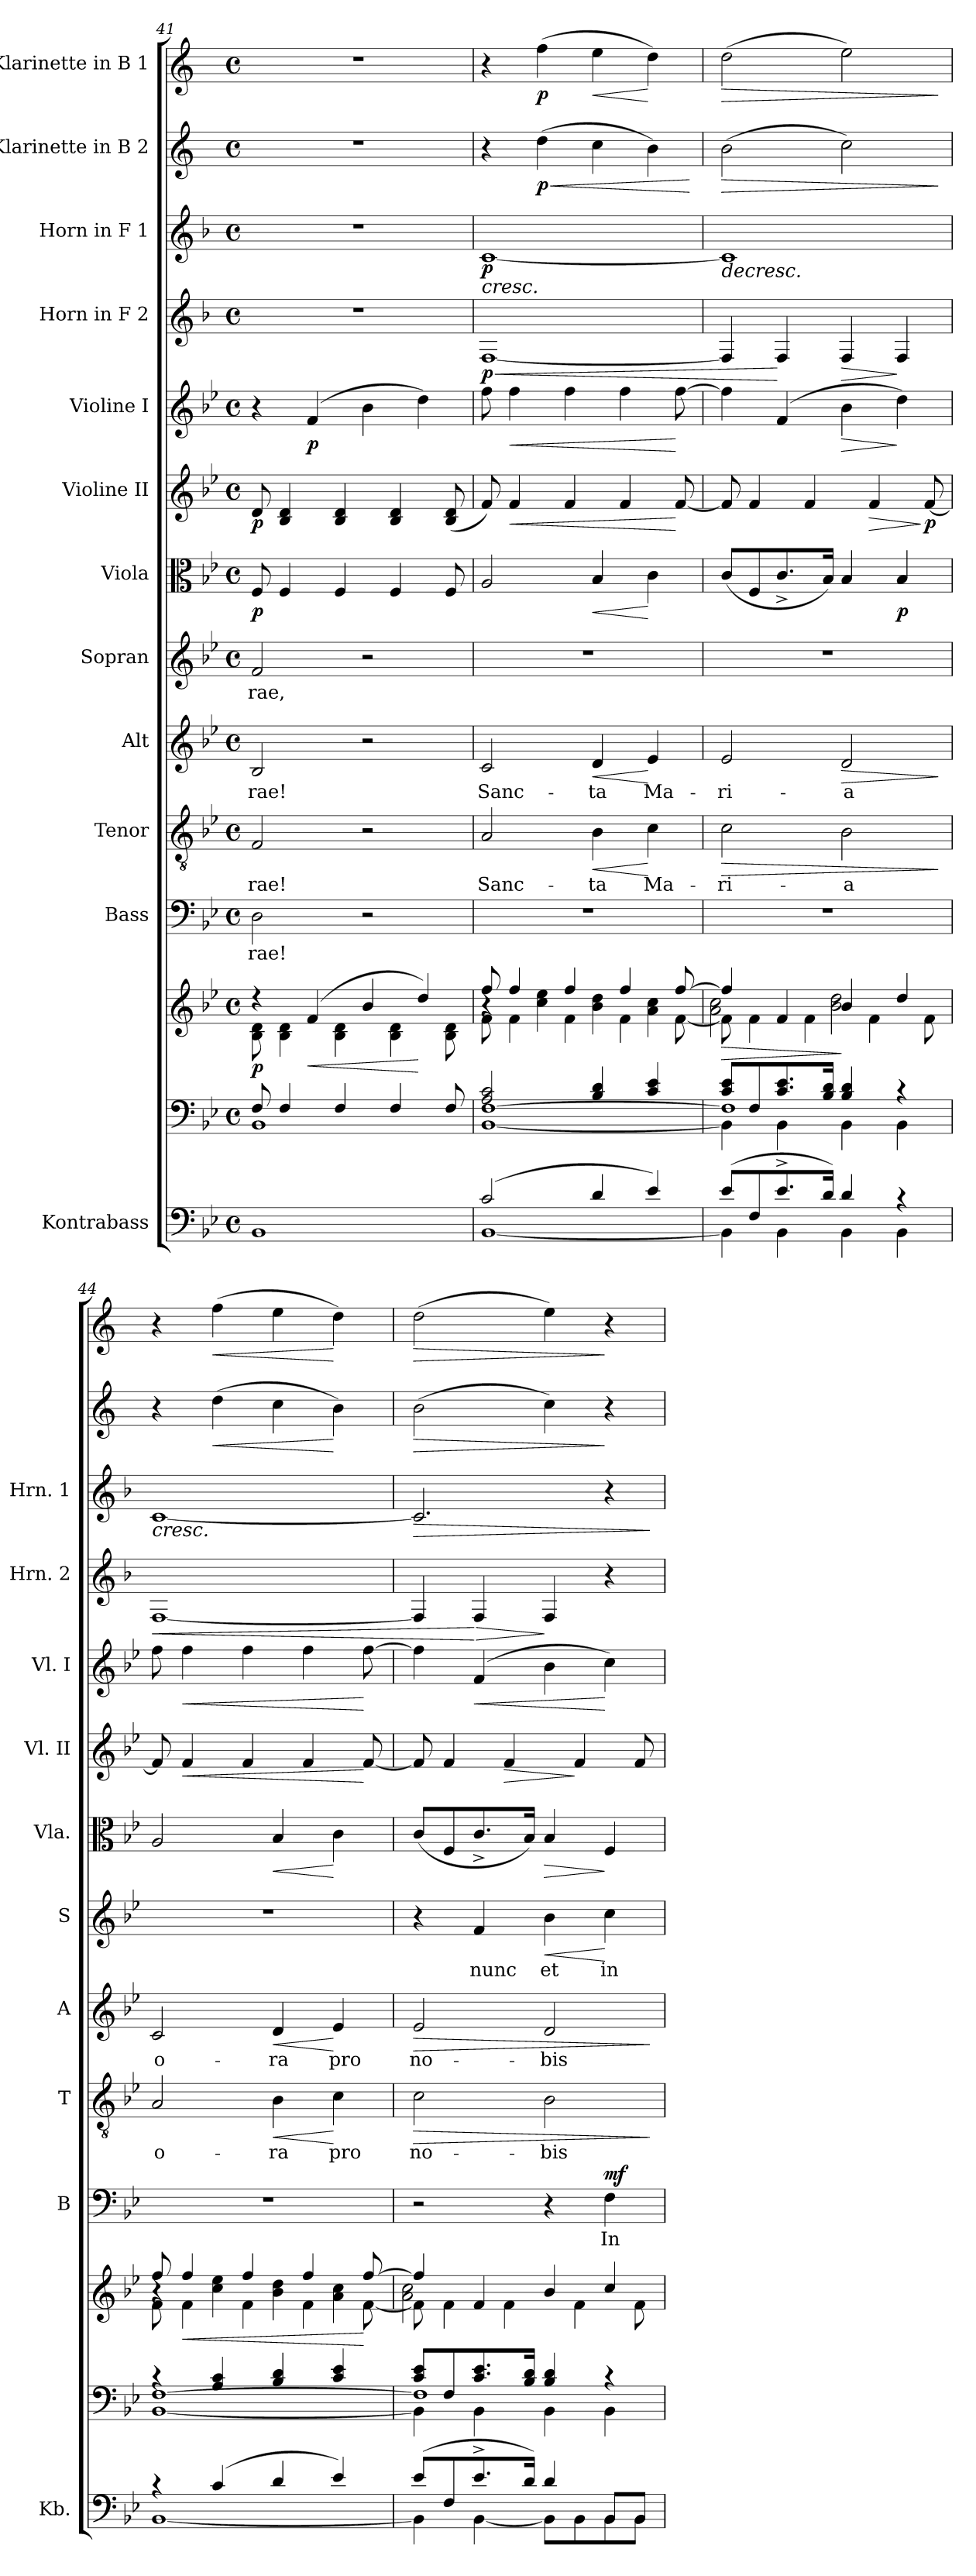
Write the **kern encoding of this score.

**kern	**kern	**kern	**dynam	**kern	**text	**dynam	**kern	**text	**dynam	**kern	**text	**dynam	**kern	**text	**dynam	**kern	**dynam	**kern	**dynam	**kern	**dynam	**kern	**dynam	**kern	**dynam	**kern	**dynam	**kern	**dynam
*part13	*part12	*part12	*part12	*part11	*part11	*part11	*part10	*part10	*part10	*part9	*part9	*part9	*part8	*part8	*part8	*part7	*part7	*part6	*part6	*part5	*part5	*part4	*part4	*part3	*part3	*part2	*part2	*part1	*part1
*staff14	*staff13	*staff12	*staff12/13	*staff11	*staff11	*staff11	*staff10	*staff10	*staff10	*staff9	*staff9	*staff9	*staff8	*staff8	*staff8	*staff7	*staff7	*staff6	*staff6	*staff5	*staff5	*staff4	*staff4	*staff3	*staff3	*staff2	*staff2	*staff1	*staff1
*I"Kontrabass	*	*	*	*I"Bass	*	*	*I"Tenor	*	*	*I"Alt	*	*	*I"Sopran	*	*	*I"Viola	*	*I"Violine II	*	*I"Violine I	*	*I"Horn in F 2	*	*I"Horn in F 1	*	*I"Klarinette in B 2	*	*I"Klarinette in B 1	*
*I'Kb.	*	*	*	*I'B	*	*	*I'T	*	*	*I'A	*	*	*I'S	*	*	*I'Vla.	*	*I'Vl. II	*	*I'Vl. I	*	*I'Hrn. 2	*	*I'Hrn. 1	*	*	*	*	*
*clefF4	*clefF4	*clefG2	*	*clefF4	*	*	*clefGv2	*	*	*clefG2	*	*	*clefG2	*	*	*clefC3	*	*clefG2	*	*clefG2	*	*clefG2	*	*clefG2	*	*clefG2	*	*clefG2	*
*ITrd7c12	*	*	*	*	*	*	*	*	*	*	*	*	*	*	*	*	*	*	*	*	*	*ITrd4c7	*	*ITrd4c7	*	*ITrd1c2	*	*ITrd1c2	*
*k[b-e-]	*k[b-e-]	*k[b-e-]	*	*k[b-e-]	*	*	*k[b-e-]	*	*	*k[b-e-]	*	*	*k[b-e-]	*	*	*k[b-e-]	*	*k[b-e-]	*	*k[b-e-]	*	*k[b-e-]	*	*k[b-e-]	*	*k[b-e-]	*	*k[b-e-]	*
*B-:	*B-:	*B-:	*	*B-:	*	*	*B-:	*	*	*B-:	*	*	*B-:	*	*	*B-:	*	*B-:	*	*B-:	*	*B-:	*	*B-:	*	*B-:	*	*B-:	*
*M4/4	*M4/4	*M4/4	*	*M4/4	*	*	*M4/4	*	*	*M4/4	*	*	*M4/4	*	*	*M4/4	*	*M4/4	*	*M4/4	*	*M4/4	*	*M4/4	*	*M4/4	*	*M4/4	*
*met(c)	*met(c)	*met(c)	*	*met(c)	*	*	*met(c)	*	*	*met(c)	*	*	*met(c)	*	*	*met(c)	*	*met(c)	*	*met(c)	*	*met(c)	*	*met(c)	*	*met(c)	*	*met(c)	*
=41	=41	=41	=41	=41	=41	=41	=41	=41	=41	=41	=41	=41	=41	=41	=41	=41	=41	=41	=41	=41	=41	=41	=41	=41	=41	=41	=41	=41	=41
*	*^	*^	*	*	*	*	*	*	*	*	*	*	*	*	*	*	*	*	*	*	*	*	*	*	*	*	*	*	*
!	!	!	!	!	!LO:DY:b	!	!LO:LY:b	!	!	!LO:LY:b	!	!	!LO:LY:b	!	!	!LO:LY:b	!	!	!LO:DY:b	!	!LO:DY:b	!	!	!	!	!	!	!	!	!	!
1BBB-	8F/	1BB-	4rcc	8B-\ 8d\	p	2D\	-rae!	.	2F/	-rae!	.	2B-/	-rae!	.	2f/	-rae,	.	8F/	p	8d/	p	4r	.	1r	.	1r	.	1r	.	1r	.
.	4F/	.	.	4B-\ 4d\	.	.	.	.	.	.	.	.	.	.	.	.	.	4F/	.	4B-/ 4d/	.	.	.	.	.	.	.	.	.	.	.
!	!	!	!	!	!LO:HP:b	!	!	!	!	!	!	!	!	!	!	!	!	!	!	!	!	!	!LO:DY:b	!	!	!	!	!	!	!	!
.	.	.	(>4f/	.	<	.	.	.	.	.	.	.	.	.	.	.	.	.	.	.	.	(4f/	p	.	.	.	.	.	.	.	.
.	4F/	.	.	4B-\ 4d\	.	.	.	.	.	.	.	.	.	.	.	.	.	4F/	.	4B-/ 4d/	.	.	.	.	.	.	.	.	.	.	.
.	.	.	4b-/	.	.	2r	.	.	2r	.	.	2r	.	.	2r	.	.	.	.	.	.	4b-\	.	.	.	.	.	.	.	.	.
.	4F/	.	.	4B-\ 4d\	.	.	.	.	.	.	.	.	.	.	.	.	.	4F/	.	4B-/ 4d/	.	.	.	.	.	.	.	.	.	.	.
.	.	.	4dd/)	.	[	.	.	.	.	.	.	.	.	.	.	.	.	.	.	.	.	4dd\)	.	.	.	.	.	.	.	.	.
.	8F/	.	.	8B-\ 8d\	.	.	.	.	.	.	.	.	.	.	.	.	.	8F/	.	(<8B-/ 8d/	.	.	.	.	.	.	.	.	.	.	.
=42	=42	=42	=42	=42	=42	=42	=42	=42	=42	=42	=42	=42	=42	=42	=42	=42	=42	=42	=42	=42	=42	=42	=42	=42	=42	=42	=42	=42	=42	=42	=42
*^	*	*^	*	*^	*	*	*	*	*	*	*	*	*	*	*	*	*	*	*	*	*	*	*	*	*	*	*	*	*	*	*
!	!	!	!	!	!	!	!	!	!	!	!	!	!LO:LY:b	!	!	!LO:LY:b	!	!	!	!	!	!	!	!	!	!	!	!LO:HP:b	!	!LO:HP:b	!	!	!	!
!	!	!	!	!	!	!	!	!	!	!	!	!	!	!	!	!	!	!	!	!	!	!	!	!	!	!	!	!LO:DY:n=1:b	!	!LO:DY:n=1:b	!	!	!	!
(2C/	[<1BBB-	2A/ 2c/	[<1BB-	[<1F	8ff/	8f\	4r	.	1r	.	.	2A/	Sanc-	.	2c/	Sanc-	.	1r	.	.	2A/	.	8f/)	.	8ff\	.	[1BB-	< p	[1F	< p	4r	.	4r	.
!	!	!	!	!	!	!	!	!	!	!	!	!	!	!	!	!	!	!	!	!	!	!	!	!LO:HP:b	!	!LO:HP:b	!	!	!	!	!	!	!	!
.	.	.	.	.	4ff/	4f\	.	.	.	.	.	.	.	.	.	.	.	.	.	.	.	.	4f/	<	4ff\	<	.	.	.	.	.	.	.	.
!	!	!	!	!	!	!	!	!	!	!	!	!	!	!	!	!	!	!	!	!	!	!	!	!	!	!	!	!	!	!	!	!LO:HP:b	!	!
!	!	!	!	!	!	!	!	!	!	!	!	!	!	!	!	!	!	!	!	!	!	!	!	!	!	!	!	!	!	!	!	!LO:DY:n=1:b	!	!LO:DY:b
.	.	.	.	.	.	.	4cc\ 4ee-\	.	.	.	.	.	.	.	.	.	.	.	.	.	.	.	.	.	.	.	.	.	.	.	(>4cc\	< p	(>4ee-\	p
.	.	.	.	.	4ff/	4f\	.	.	.	.	.	.	.	.	.	.	.	.	.	.	.	.	4f/	.	4ff\	.	.	.	.	.	.	.	.	.
!	!	!	!	!	!	!	!	!	!	!	!	!	!LO:LY:b	!LO:HP:b	!	!LO:LY:b	!LO:HP:b	!	!	!	!	!LO:HP:b	!	!	!	!	!	!	!	!	!	!	!	!LO:HP:b
4D/	.	4B-/ 4d/	.	.	.	.	4b-\ 4dd\	.	.	.	.	4B-\	-ta	<	4d/	-ta	<	.	.	.	4B-/	<	.	.	.	.	.	.	.	.	4b-\	.	4dd\	<
.	.	.	.	.	4ff/	4f\	.	.	.	.	.	.	.	.	.	.	.	.	.	.	.	.	4f/	.	4ff\	.	.	.	.	.	.	.	.	.
!	!	!	!	!	!	!	!	!	!	!	!	!	!LO:LY:b	!	!	!LO:LY:b	!	!	!	!	!	!	!	!	!	!	!	!	!	!	!	!	!	!
4E-/)	.	4c/ 4e-/	.	.	.	.	4a\ 4cc\	.	.	.	.	4c\	Ma-	[	4e-/	Ma-	[	.	.	.	4c\	[	.	.	.	.	.	.	.	.	4a\)	.	4cc\)	[
.	.	.	.	.	[>8ff/	[<8f\	.	.	.	.	.	.	.	.	.	.	.	.	.	.	.	.	[8f/	[	[8ff\	[	.	.	.	.	.	.	.	.
*v	*v	*	*	*	*	*	*	*	*	*	*	*	*	*	*	*	*	*	*	*	*	*	*	*	*	*	*	*	*	*	*	*	*	*
*	*v	*v	*v	*	*	*	*	*	*	*	*	*	*	*	*	*	*	*	*	*	*	*	*	*	*	*	*	*	*	*	*	*	*
*	*	*v	*v	*v	*	*	*	*	*	*	*	*	*	*	*	*	*	*	*	*	*	*	*	*	*	*	*	*	*	*	*
.	.	.	.	.	.	.	.	.	.	.	.	.	.	.	.	.	.	.	.	.	.	.	.	.	.	.	[	.	.
=43	=43	=43	=43	=43	=43	=43	=43	=43	=43	=43	=43	=43	=43	=43	=43	=43	=43	=43	=43	=43	=43	=43	=43	=43	=43	=43	=43	=43	=43
*^	*^	*	*	*	*	*	*	*	*	*	*	*	*	*	*	*	*	*	*	*	*	*	*	*	*	*	*	*	*
*	*	*	*^	*	*	*	*	*	*	*	*	*	*	*	*	*	*	*	*	*	*	*	*	*	*	*	*	*	*	*	*
!	!	!	!	!	!	!LO:HP:b	!	!	!	!	!LO:LY:b	!LO:HP:b	!	!LO:LY:b	!	!	!	!	!	!	!	!	!	!	!	!	!	!LO:HP:b	!	!LO:HP:b	!	!LO:HP:b
*	*	*	*	*	*^	*	*	*	*	*	*	*	*	*	*	*	*	*	*	*	*	*	*	*	*	*	*	*	*	*	*	*
*	*	*	*	*	*	*^	*	*	*	*	*	*	*	*	*	*	*	*	*	*	*	*	*	*	*	*	*	*	*	*	*	*	*
(>8E-/L	4BBB-\]	8c/ 8e-/L	4BB-\]	1F]	4ff/]	8f\]	2a\ 2cc\	>	1r	.	.	2c\	-ri-	>	2e-/	-ri-	.	1r	.	.	(<8c/L	.	8f/]	.	4ff\]	.	4BB-/]	.	1F]	>	(>2a\	>	(>2cc\	>
8FF/	.	8F/	.	.	.	4f\	.	.	.	.	.	.	.	.	.	.	.	.	.	.	8F/	.	4f/	.	.	.	.	.	.	.	.	.	.	.
8.E-^>/	4BBB-\	8.c/ 8.e-/	4BB-\	.	4f/	.	.	.	.	.	.	.	.	.	.	.	.	.	.	.	8.c^</	.	.	.	(4f/	.	4BB-/	[	.	.	.	.	.	.
.	.	.	.	.	.	4f\	.	.	.	.	.	.	.	.	.	.	.	.	.	.	.	.	4f/	.	.	.	.	.	.	.	.	.	.	.
16D/Jk)	.	16B-/ 16d/Jk	.	.	.	.	.	.	.	.	.	.	.	.	.	.	.	.	.	.	16B-/Jk)	.	.	.	.	.	.	.	.	.	.	.	.	.
!	!	!	!	!	!	!	!	!	!	!	!	!	!LO:LY:b	!	!	!LO:LY:b	!LO:HP:b	!	!	!	!	!	!	!	!	!LO:HP:b	!	!LO:HP:b	!	!	!	!	!	!
4D/	4BBB-\	4B-/ 4d/	4BB-\	.	4b-/	.	2b-\ 2dd\	]	.	.	.	2B-\	-a	.	2d/	-a	>	.	.	.	4B-/	.	.	.	4b-\	>	4BB-/	>	.	.	2b-\)	.	2dd\)	.
!	!	!	!	!	!	!	!	!	!	!	!	!	!	!	!	!	!	!	!	!	!	!	!	!LO:HP:b	!	!	!	!	!	!	!	!	!	!
.	.	.	.	.	.	4f\	.	.	.	.	.	.	.	.	.	.	.	.	.	.	.	.	4f/	>	.	.	.	.	.	.	.	.	.	.
!	!	!	!	!	!	!	!	!	!	!	!	!	!	!	!	!	!	!	!	!	!	!LO:DY:b	!	!	!	!	!	!	!	!	!	!	!	!
4rc	4BBB-\	4rc	4BB-\	.	4dd/	.	.	.	.	.	.	.	.	.	.	.	.	.	.	.	4B-/	p	.	.	4dd\)	]	4BB-/	]	.	.	.	.	.	.
!	!	!	!	!	!	!	!	!	!	!	!	!	!	!	!	!	!	!	!	!	!	!	!	!LO:DY:n=1:b	!	!	!	!	!	!	!	!	!	!
.	.	.	.	.	.	8f\	.	.	.	.	.	.	.	.	.	.	.	.	.	.	.	.	[8f/	] p	.	.	.	.	.	.	.	.	.	.
*v	*v	*	*	*	*	*	*	*	*	*	*	*	*	*	*	*	*	*	*	*	*	*	*	*	*	*	*	*	*	*	*	*	*	*
*	*v	*v	*v	*	*	*	*	*	*	*	*	*	*	*	*	*	*	*	*	*	*	*	*	*	*	*	*	*	*	*	*	*	*
*	*	*v	*v	*v	*	*	*	*	*	*	*	*	*	*	*	*	*	*	*	*	*	*	*	*	*	*	*	*	*	*	*
.	.	.	.	.	.	.	.	.	]	.	.	]	.	.	.	.	.	.	.	.	.	.	.	.	[	.	]	.	]
=44	=44	=44	=44	=44	=44	=44	=44	=44	=44	=44	=44	=44	=44	=44	=44	=44	=44	=44	=44	=44	=44	=44	=44	=44	=44	=44	=44	=44	=44
*^	*^	*^	*	*	*	*	*	*	*	*	*	*	*	*	*	*	*	*	*	*	*	*	*	*	*	*	*	*	*
*	*	*	*^	*	*^	*	*	*	*	*	*	*	*	*	*	*	*	*	*	*	*	*	*	*	*	*	*	*	*	*	*	*
!	!	!	!	!	!	!	!	!	!	!	!	!	!LO:LY:b	!	!	!LO:LY:b	!	!	!	!	!	!	!	!	!	!	!	!LO:HP:b	!	!LO:HP:b	!	!	!	!
4rc	[<1BBB-	4rc	[<1BB-	[1F	8ff/	8f\	4r	.	1r	.	.	2A/	o-	.	2c/	o-	.	1r	.	.	2A/	.	8f/]	.	8ff\	.	[1BB-	<	[1F	<	4r	.	4r	.
!	!	!	!	!	!	!	!	!LO:HP:b	!	!	!	!	!	!	!	!	!	!	!	!	!	!	!	!LO:HP:b	!	!LO:HP:b	!	!	!	!	!	!	!	!
.	.	.	.	.	4ff/	4f\	.	<	.	.	.	.	.	.	.	.	.	.	.	.	.	.	4f/	<	4ff\	<	.	.	.	.	.	.	.	.
!	!	!	!	!	!	!	!	!	!	!	!	!	!	!	!	!	!	!	!	!	!	!	!	!	!	!	!	!	!	!	!	!LO:HP:b	!	!LO:HP:b
(>4C/	.	4A/ 4c/	.	.	.	.	4cc\ 4ee-\	.	.	.	.	.	.	.	.	.	.	.	.	.	.	.	.	.	.	.	.	.	.	.	(>4cc\	<	(>4ee-\	<
.	.	.	.	.	4ff/	4f\	.	.	.	.	.	.	.	.	.	.	.	.	.	.	.	.	4f/	.	4ff\	.	.	.	.	.	.	.	.	.
!	!	!	!	!	!	!	!	!	!	!	!	!	!LO:LY:b	!LO:HP:b	!	!LO:LY:b	!LO:HP:b	!	!	!	!	!LO:HP:b	!	!	!	!	!	!	!	!	!	!	!	!
4D/	.	4B-/ 4d/	.	.	.	.	4b-\ 4dd\	.	.	.	.	4B-\	-ra	<	4d/	-ra	<	.	.	.	4B-/	<	.	.	.	.	.	.	.	.	4b-\	.	4dd\	.
.	.	.	.	.	4ff/	4f\	.	.	.	.	.	.	.	.	.	.	.	.	.	.	.	.	4f/	.	4ff\	.	.	.	.	.	.	.	.	.
!	!	!	!	!	!	!	!	!	!	!	!	!	!LO:LY:b	!	!	!LO:LY:b	!	!	!	!	!	!	!	!	!	!	!	!	!	!	!	!	!	!
4E-/)	.	4c/ 4e-/	.	.	.	.	4a\ 4cc\	.	.	.	.	4c\	pro	[	4e-/	pro	[	.	.	.	4c\	[	.	.	.	.	.	.	.	.	4a\)	[	4cc\)	[
.	.	.	.	.	[>8ff/	[<8f\	.	[	.	.	.	.	.	.	.	.	.	.	.	.	.	.	[8f/	[	[8ff\	[	.	.	.	.	.	.	.	.
*v	*v	*	*	*	*	*	*	*	*	*	*	*	*	*	*	*	*	*	*	*	*	*	*	*	*	*	*	*	*	*	*	*	*	*
*	*v	*v	*v	*	*	*	*	*	*	*	*	*	*	*	*	*	*	*	*	*	*	*	*	*	*	*	*	*	*	*	*	*	*
*	*	*v	*v	*v	*	*	*	*	*	*	*	*	*	*	*	*	*	*	*	*	*	*	*	*	*	*	*	*	*	*	*
.	.	.	.	.	.	.	.	.	.	.	.	.	.	.	.	.	.	.	.	.	.	.	.	.	]	.	.	.	.
=45	=45	=45	=45	=45	=45	=45	=45	=45	=45	=45	=45	=45	=45	=45	=45	=45	=45	=45	=45	=45	=45	=45	=45	=45	=45	=45	=45	=45	=45
*^	*^	*^	*	*	*	*	*	*	*	*	*	*	*	*	*	*	*	*	*	*	*	*	*	*	*	*	*	*	*
*	*	*	*^	*	*^	*	*	*	*	*	*	*	*	*	*	*	*	*	*	*	*	*	*	*	*	*	*	*	*	*	*	*
!	!	!	!	!	!	!	!	!	!	!	!	!	!LO:LY:b	!LO:HP:b	!	!LO:LY:b	!LO:HP:b	!	!	!	!	!	!	!	!	!	!	!	!	!LO:HP:b	!	!LO:HP:b	!	!LO:HP:b
(>8E-/L	4BBB-\]	8c/ 8e-/L	4BB-\]	1F]	4ff/]	8f\]	2a\ 2cc\	.	2r	.	.	2c\	no-	>	2e-/	no-	>	4r	.	.	(<8c/L	.	8f/]	.	4ff\]	.	4BB-/]	.	2.F/]	>	(>2a\	>	(>2cc\	>
8FF/	.	8F/	.	.	.	4f\	.	.	.	.	.	.	.	.	.	.	.	.	.	.	8F/	.	4f/	.	.	.	.	.	.	.	.	.	.	.
!	!	!	!	!	!	!	!	!	!	!	!	!	!	!	!	!	!	!	!LO:LY:b	!	!	!	!	!	!	!LO:HP:b	!	!LO:HP:n=1:b	!	!	!	!	!	!
8.E-^>/	[<4BBB-\	8.c/ 8.e-/	4BB-\	.	4f/	.	.	.	.	.	.	.	.	.	.	.	.	4f/	nunc	.	8.c^</	.	.	.	(4f/	<	4BB-/	[ >	.	.	.	.	.	.
!	!	!	!	!	!	!	!	!	!	!	!	!	!	!	!	!	!	!	!	!	!	!	!	!LO:HP:b	!	!	!	!	!	!	!	!	!	!
.	.	.	.	.	.	4f\	.	.	.	.	.	.	.	.	.	.	.	.	.	.	.	.	4f/	>	.	.	.	.	.	.	.	.	.	.
16D/Jk)	.	16B-/ 16d/Jk	.	.	.	.	.	.	.	.	.	.	.	.	.	.	.	.	.	.	16B-/Jk)	.	.	.	.	.	.	.	.	.	.	.	.	.
!	!	!	!	!	!	!	!	!	!	!	!	!	!LO:LY:b	!	!	!LO:LY:b	!	!	!LO:LY:b	!LO:HP:b	!	!LO:HP:b	!	!	!	!	!	!	!	!	!	!	!	!
4D/	8BBB-\L]	4B-/ 4d/	4BB-\	.	4b-/	.	2ryy	.	4r	.	.	2B-\	-bis	.	2d/	-bis	.	4b-\	et	<	4B-/	>	.	.	4b-\	.	4BB-/	]	.	.	4b-\)	.	4dd\)	.
.	8BBB-\	.	.	.	.	4f\	.	.	.	.	.	.	.	.	.	.	.	.	.	.	.	.	4f/	]	.	.	.	.	.	.	.	.	.	.
!	!	!	!	!	!	!	!	!	!	!LO:LY:b	!LO:DY:a	!	!	!	!	!	!	!	!LO:LY:b	!	!	!	!	!	!	!	!	!	!	!	!	!	!	!
8BBB-/L	8BBB-\	4rB	4BB-\	.	4cc/	.	.	.	4F\	In	mf	.	.	.	.	.	.	4cc\	in	[	4F/	]	.	.	4cc\)	[	4r	.	4r	[	4r	]	4r	]
8BBB-/J	8BBB-\J	.	.	.	.	8f\	.	.	.	.	.	.	.	.	.	.	.	.	.	.	.	.	8f/	.	.	.	.	.	.	.	.	.	.	.
*v	*v	*	*	*	*	*	*	*	*	*	*	*	*	*	*	*	*	*	*	*	*	*	*	*	*	*	*	*	*	*	*	*	*	*
*	*v	*v	*v	*	*	*	*	*	*	*	*	*	*	*	*	*	*	*	*	*	*	*	*	*	*	*	*	*	*	*	*	*	*
*	*	*v	*v	*v	*	*	*	*	*	*	*	*	*	*	*	*	*	*	*	*	*	*	*	*	*	*	*	*	*	*	*
.	.	.	.	.	.	.	.	.	]	.	.	]	.	.	.	.	.	.	.	.	.	.	.	.	]	.	.	.	.
=	=	=	=	=	=	=	=	=	=	=	=	=	=	=	=	=	=	=	=	=	=	=	=	=	=	=	=	=	=
*-	*-	*-	*-	*-	*-	*-	*-	*-	*-	*-	*-	*-	*-	*-	*-	*-	*-	*-	*-	*-	*-	*-	*-	*-	*-	*-	*-	*-	*-
